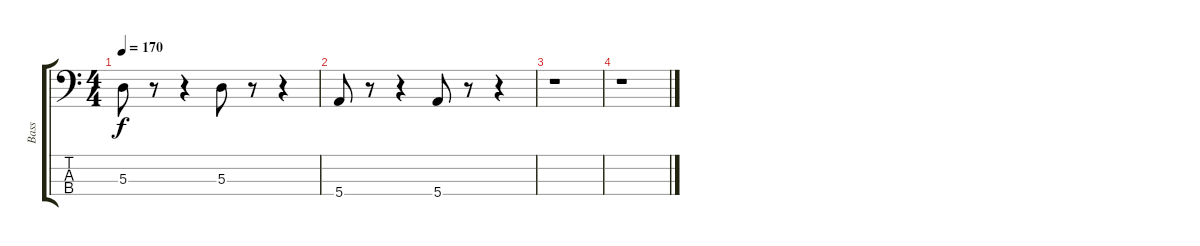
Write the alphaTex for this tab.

\track ("Bass" "Bass") {instrument electricbasspick}
\staff {score tabs}
\tuning (G2 D2 A1 E1) {hide}
\ts (4 4)
\tempo 170
\clef f4
\ks c
5.3.8{dy f} r.8 r.4 5.3.8 r.8 r.4 |
5.4.8 r.8 r.4 5.4.8 r.8 r.4 |
r.1 |
r.1
